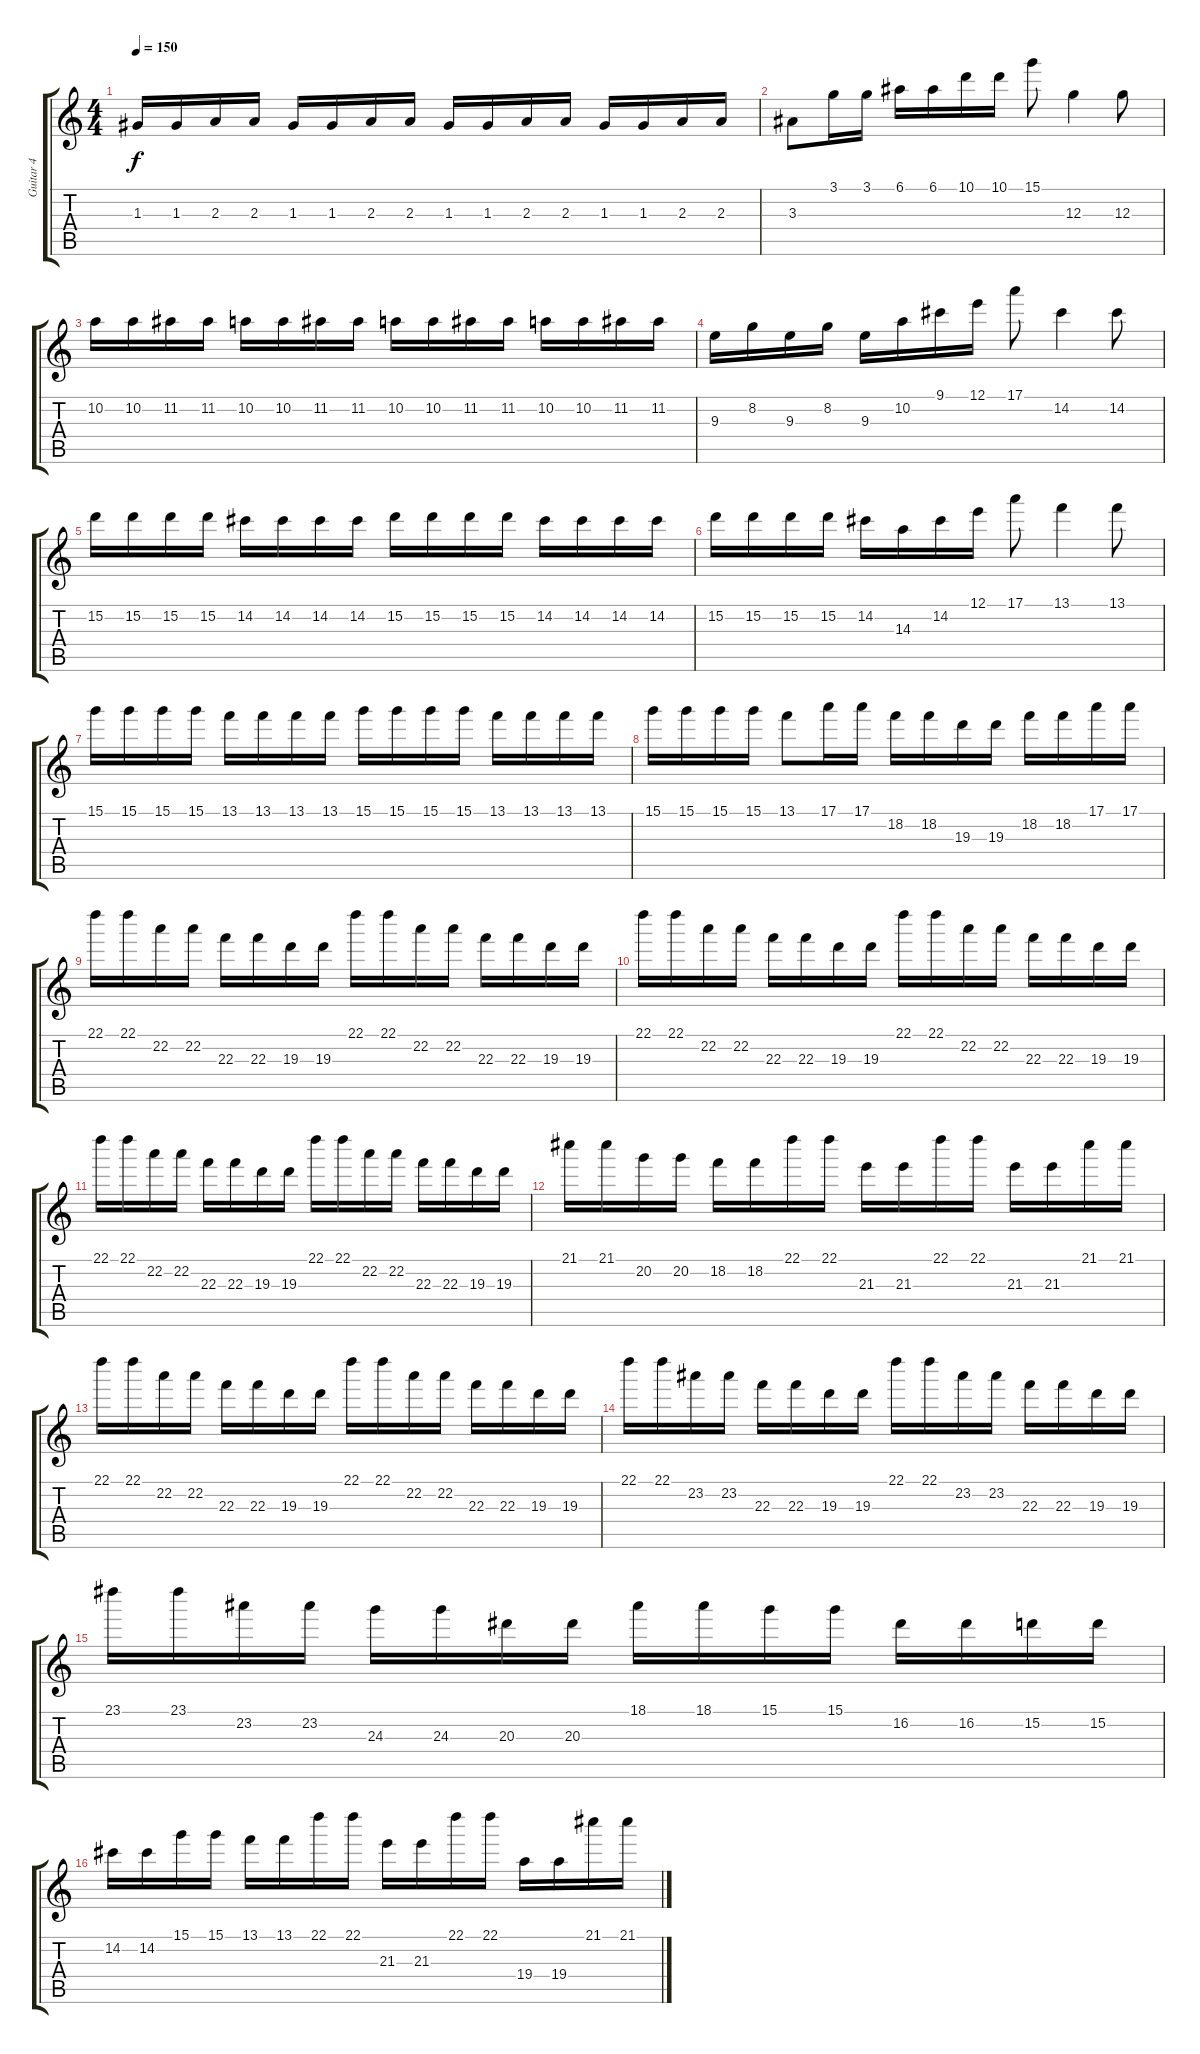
\track ("Guitar 4" "Guitar 4") {instrument acousticguitarnylon}
\staff {score tabs}
\tuning (E4 B3 G3 D3 A2 E2) {hide}
\ts (4 4)
\tempo 150
\clef g2
\ks c
1.3.16{dy f} 1.3.16 2.3.16 2.3.16 1.3.16 1.3.16 2.3.16 2.3.16 1.3.16 1.3.16 2.3.16 2.3.16 1.3.16 1.3.16 2.3.16 2.3.16 |
3.3.8 3.1.16 3.1.16 6.1.16 6.1.16 10.1.16 10.1.16 15.1.8 12.3.4 12.3.8 |
10.2.16 10.2.16 11.2.16 11.2.16 10.2.16 10.2.16 11.2.16 11.2.16 10.2.16 10.2.16 11.2.16 11.2.16 10.2.16 10.2.16 11.2.16 11.2.16 |
9.3.16 8.2.16 9.3.16 8.2.16 9.3.16 10.2.16 9.1.16 12.1.16 17.1.8 14.2.4 14.2.8 |
15.2.16 15.2.16 15.2.16 15.2.16 14.2.16 14.2.16 14.2.16 14.2.16 15.2.16 15.2.16 15.2.16 15.2.16 14.2.16 14.2.16 14.2.16 14.2.16 |
15.2.16 15.2.16 15.2.16 15.2.16 14.2.16 14.3.16 14.2.16 12.1.16 17.1.8 13.1.4 13.1.8 |
15.1.16 15.1.16 15.1.16 15.1.16 13.1.16 13.1.16 13.1.16 13.1.16 15.1.16 15.1.16 15.1.16 15.1.16 13.1.16 13.1.16 13.1.16 13.1.16 |
15.1.16 15.1.16 15.1.16 15.1.16 13.1.8 17.1.16 17.1.16 18.2.16 18.2.16 19.3.16 19.3.16 18.2.16 18.2.16 17.1.16 17.1.16 |
22.1.16 22.1.16 22.2.16 22.2.16 22.3.16 22.3.16 19.3.16 19.3.16 22.1.16 22.1.16 22.2.16 22.2.16 22.3.16 22.3.16 19.3.16 19.3.16 |
22.1.16 22.1.16 22.2.16 22.2.16 22.3.16 22.3.16 19.3.16 19.3.16 22.1.16 22.1.16 22.2.16 22.2.16 22.3.16 22.3.16 19.3.16 19.3.16 |
22.1.16 22.1.16 22.2.16 22.2.16 22.3.16 22.3.16 19.3.16 19.3.16 22.1.16 22.1.16 22.2.16 22.2.16 22.3.16 22.3.16 19.3.16 19.3.16 |
21.1.16 21.1.16 20.2.16 20.2.16 18.2.16 18.2.16 22.1.16 22.1.16 21.3.16 21.3.16 22.1.16 22.1.16 21.3.16 21.3.16 21.1.16 21.1.16 |
22.1.16 22.1.16 22.2.16 22.2.16 22.3.16 22.3.16 19.3.16 19.3.16 22.1.16 22.1.16 22.2.16 22.2.16 22.3.16 22.3.16 19.3.16 19.3.16 |
22.1.16 22.1.16 23.2.16 23.2.16 22.3.16 22.3.16 19.3.16 19.3.16 22.1.16 22.1.16 23.2.16 23.2.16 22.3.16 22.3.16 19.3.16 19.3.16 |
23.1.16 23.1.16 23.2.16 23.2.16 24.3.16 24.3.16 20.3.16 20.3.16 18.1.16 18.1.16 15.1.16 15.1.16 16.2.16 16.2.16 15.2.16 15.2.16 |
14.2.16 14.2.16 15.1.16 15.1.16 13.1.16 13.1.16 22.1.16 22.1.16 21.3.16 21.3.16 22.1.16 22.1.16 19.4.16 19.4.16 21.1.16 21.1.16
